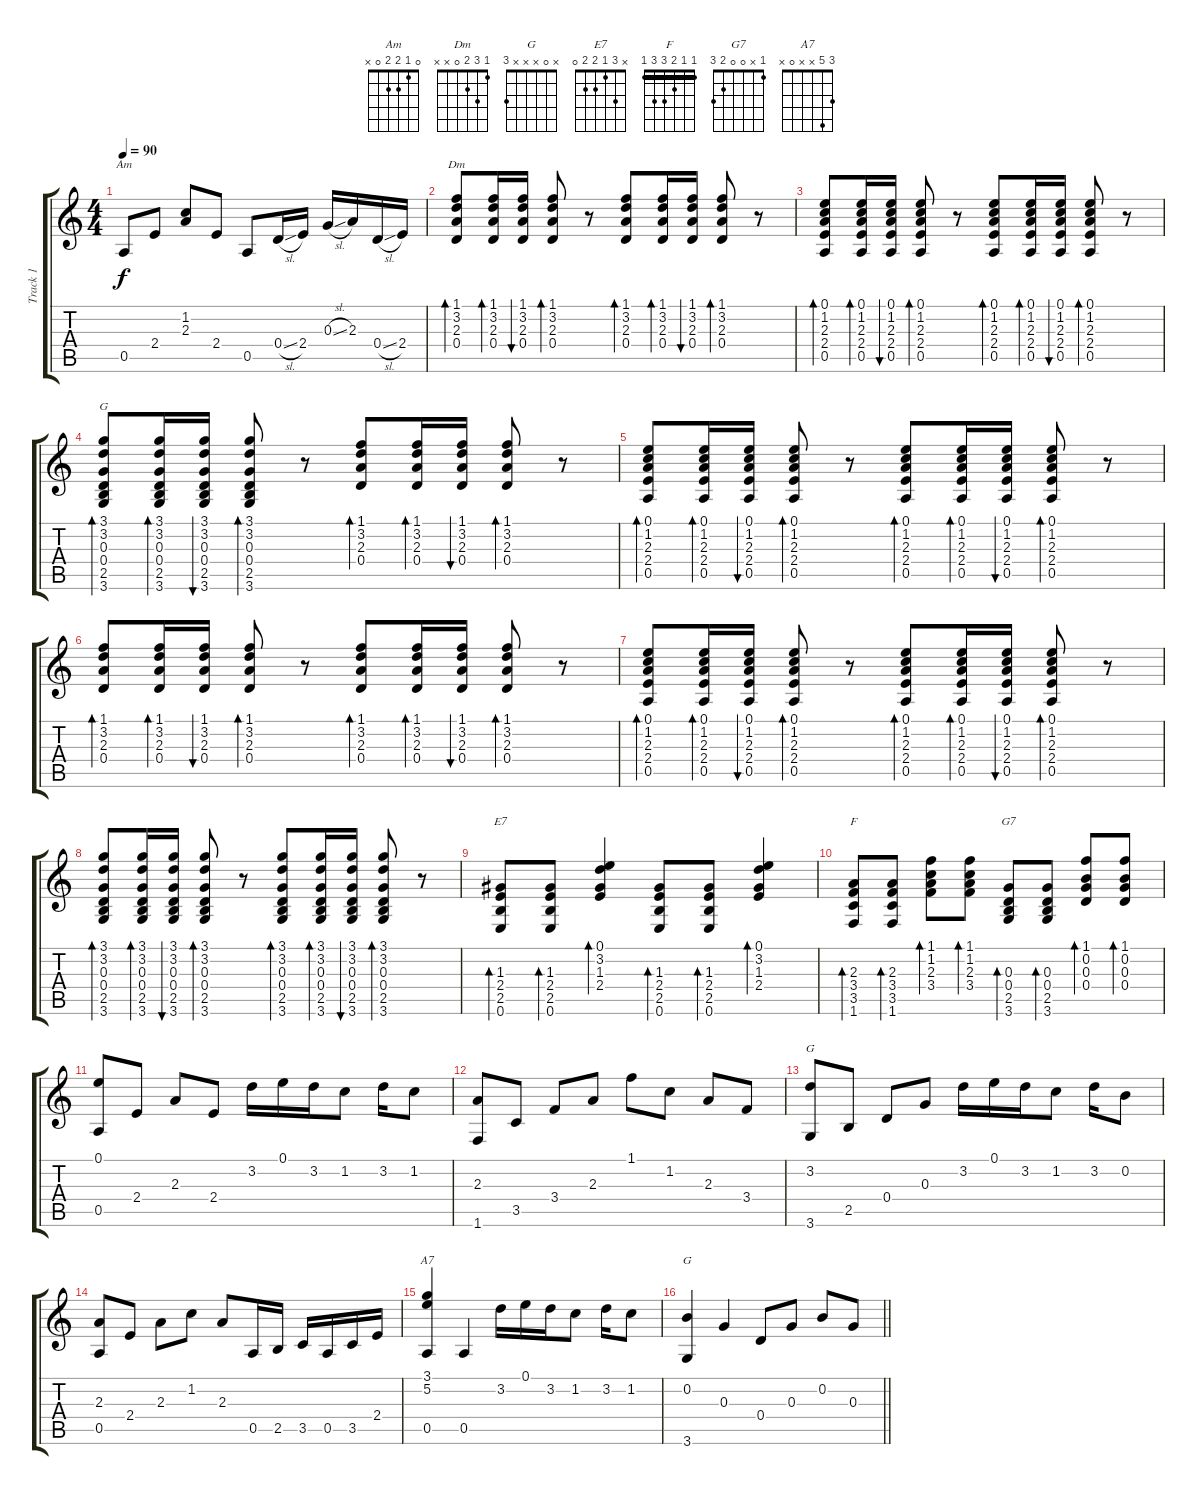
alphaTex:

\track ("Track 1" "Track 1") {instrument acousticguitarsteel}
\staff {score tabs}
\tuning (E4 B3 G3 D3 A2 E2) {hide}
\chord ("Am" 0 1 2 2 0 x)
\chord ("Dm" 1 3 2 0 x x)
\chord ("G" 3 3 0 0 2 3) {barre 3}
\chord ("E7" x 3 1 2 2 0)
\chord ("F" 1 1 2 3 3 1) {barre 1}
\chord ("G7" 1 x 0 0 2 3)
\chord ("G" 0 3 0 0 2 3)
\chord ("A7" 3 5 x x 0 x)
\chord ("G" x 0 x x x 3)
\ts (4 4)
\tempo 90
\clef g2
\ks c
0.5.8{ch "Am" dy f} 2.4.8 (1.2 2.3).8 2.4.8 0.5.8 0.4{sl}.16 2.4.16 0.3{sl}.16 2.3.16 0.4{sl}.16 2.4.16 |
(1.1 3.2 2.3 0.4).8{bd 60 ch "Dm"} (1.1 3.2 2.3 0.4).16{bd 60} (1.1 3.2 2.3 0.4).16{bu 60} (1.1 3.2 2.3 0.4).8{bd 60} r.8 (1.1 3.2 2.3 0.4).8{bd 60} (1.1 3.2 2.3 0.4).16{bd 60} (1.1 3.2 2.3 0.4).16{bu 60} (1.1 3.2 2.3 0.4).8{bd 60} r.8 |
(0.1 1.2 2.3 2.4 0.5).8{bd 60} (0.1 1.2 2.3 2.4 0.5).16{bd 60} (0.1 1.2 2.3 2.4 0.5).16{bu 60} (0.1 1.2 2.3 2.4 0.5).8{bd 60} r.8 (0.1 1.2 2.3 2.4 0.5).8{bd 60} (0.1 1.2 2.3 2.4 0.5).16{bd 60} (0.1 1.2 2.3 2.4 0.5).16{bu 60} (0.1 1.2 2.3 2.4 0.5).8{bd 60} r.8 |
(3.1 3.2 0.3 0.4 2.5 3.6).8{bd 60 ch "G"} (3.1 3.2 0.3 0.4 2.5 3.6).16{bd 60} (3.1 3.2 0.3 0.4 2.5 3.6).16{bu 60} (3.1 3.2 0.3 0.4 2.5 3.6).8{bd 60} r.8 (1.1 3.2 2.3 0.4).8{bd 60} (1.1 3.2 2.3 0.4).16{bd 60} (1.1 3.2 2.3 0.4).16{bu 60} (1.1 3.2 2.3 0.4).8{bd 60} r.8 |
(0.1 1.2 2.3 2.4 0.5).8{bd 60} (0.1 1.2 2.3 2.4 0.5).16{bd 60} (0.1 1.2 2.3 2.4 0.5).16{bu 60} (0.1 1.2 2.3 2.4 0.5).8{bd 60} r.8 (0.1 1.2 2.3 2.4 0.5).8{bd 60} (0.1 1.2 2.3 2.4 0.5).16{bd 60} (0.1 1.2 2.3 2.4 0.5).16{bu 60} (0.1 1.2 2.3 2.4 0.5).8{bd 60} r.8 |
(1.1 3.2 2.3 0.4).8{bd 60} (1.1 3.2 2.3 0.4).16{bd 60} (1.1 3.2 2.3 0.4).16{bu 60} (1.1 3.2 2.3 0.4).8{bd 60} r.8 (1.1 3.2 2.3 0.4).8{bd 60} (1.1 3.2 2.3 0.4).16{bd 60} (1.1 3.2 2.3 0.4).16{bu 60} (1.1 3.2 2.3 0.4).8{bd 60} r.8 |
(0.1 1.2 2.3 2.4 0.5).8{bd 60} (0.1 1.2 2.3 2.4 0.5).16{bd 60} (0.1 1.2 2.3 2.4 0.5).16{bu 60} (0.1 1.2 2.3 2.4 0.5).8{bd 60} r.8 (0.1 1.2 2.3 2.4 0.5).8{bd 60} (0.1 1.2 2.3 2.4 0.5).16{bd 60} (0.1 1.2 2.3 2.4 0.5).16{bu 60} (0.1 1.2 2.3 2.4 0.5).8{bd 60} r.8 |
(3.1 3.2 0.3 0.4 2.5 3.6).8{bd 60} (3.1 3.2 0.3 0.4 2.5 3.6).16{bd 60} (3.1 3.2 0.3 0.4 2.5 3.6).16{bu 60} (3.1 3.2 0.3 0.4 2.5 3.6).8{bd 60} r.8 (3.1 3.2 0.3 0.4 2.5 3.6).8{bd 60} (3.1 3.2 0.3 0.4 2.5 3.6).16{bd 60} (3.1 3.2 0.3 0.4 2.5 3.6).16{bu 60} (3.1 3.2 0.3 0.4 2.5 3.6).8{bd 60} r.8 |
(1.3 2.4 2.5 0.6).8{bd 60 ch "E7"} (1.3 2.4 2.5 0.6).8{bd 60} (0.1 3.2 1.3 2.4).4{bd 60} (1.3 2.4 2.5 0.6).8{bd 60} (1.3 2.4 2.5 0.6).8{bd 60} (0.1 3.2 1.3 2.4).4{bd 60} |
(2.3 3.4 3.5 1.6).8{bd 60 ch "F"} (2.3 3.4 3.5 1.6).8{bd 60} (1.1 1.2 2.3 3.4).8{bd 60} (1.1 1.2 2.3 3.4).8{bd 60} (0.3 0.4 2.5 3.6).8{bd 60 ch "G7"} (0.3 0.4 2.5 3.6).8{bd 60} (1.1 0.2 0.3 0.4).8{bd 60} (1.1 0.2 0.3 0.4).8{bd 60} |
(0.1 0.5).8 2.4.8 2.3.8 2.4.8 3.2.16 0.1.16 3.2.16 1.2.8 3.2.16 1.2.8 |
(2.3 1.6).8 3.5.8 3.4.8 2.3.8 1.1.8 1.2.8 2.3.8 3.4.8 |
(3.2 3.6).8{ch "G"} 2.5.8 0.4.8 0.3.8 3.2.16 0.1.16 3.2.16 1.2.8 3.2.16 0.2.8 |
(2.3 0.5).8 2.4.8 2.3.8 1.2.8 2.3.8 0.5.16 2.5.16 3.5.16 0.5.16 3.5.16 2.4.16 |
(3.1 5.2 0.5).4{ch "A7"} 0.5.4 3.2.16 0.1.16 3.2.16 1.2.8 3.2.16 1.2.8 |
\barLineRight lightlight
(0.2 3.6).4{ch "G"} 0.3.4 0.4.8 0.3.8 0.2.8 0.3.8
